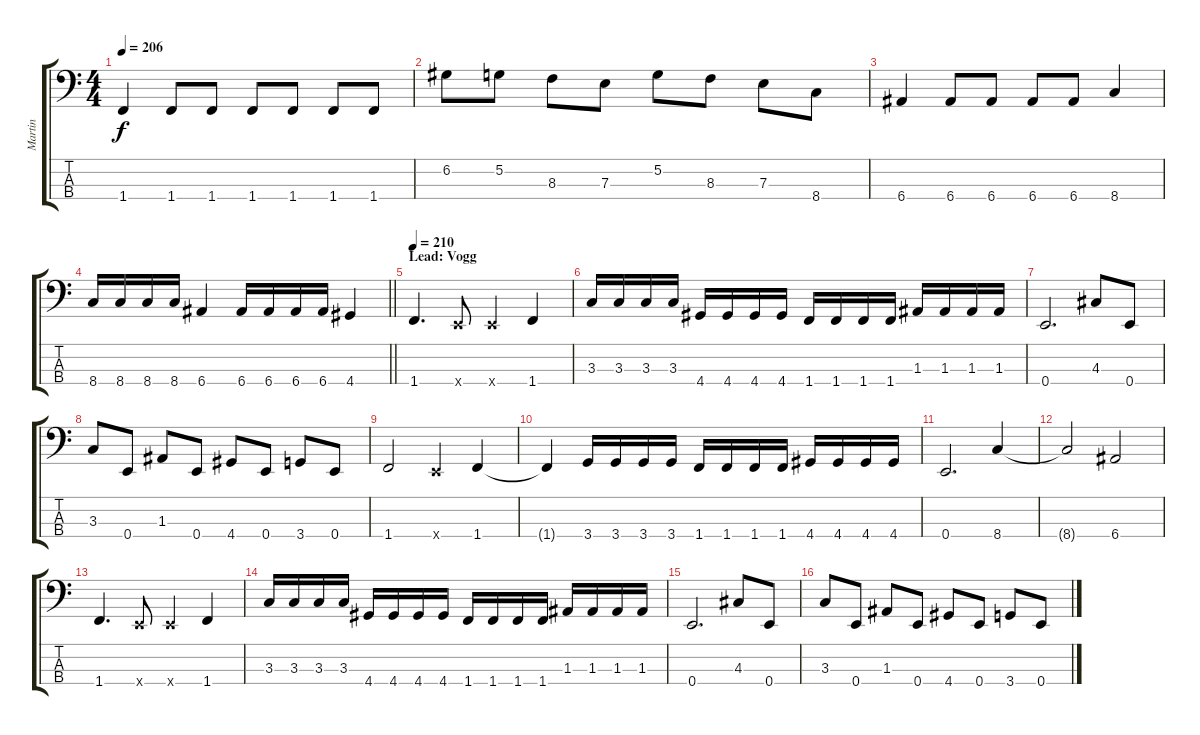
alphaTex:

\track ("Martin" "Martin") {instrument electricbassfinger}
\staff {score tabs}
\tuning (G2 D2 A1 E1) {hide}
\ts (4 4)
\tempo 206
\clef f4
\ks c
1.4.4{dy f} 1.4.8 1.4.8 1.4.8 1.4.8 1.4.8 1.4.8 |
6.2.8 5.2.8 8.3.8 7.3.8 5.2.8 8.3.8 7.3.8 8.4.8 |
6.4.4 6.4.8 6.4.8 6.4.8 6.4.8 8.4.4 |
\barLineRight lightlight
8.4.16 8.4.16 8.4.16 8.4.16 6.4.4 6.4.16 6.4.16 6.4.16 6.4.16 4.4.4 |
\section ("" "Lead: Vogg")
\tempo 210
1.4.4{d} 0.4{x}.8 0.4{x}.4 1.4.4 |
3.3.16 3.3.16 3.3.16 3.3.16 4.4.16 4.4.16 4.4.16 4.4.16 1.4.16 1.4.16 1.4.16 1.4.16 1.3.16 1.3.16 1.3.16 1.3.16 |
0.4.2{d} 4.3.8 0.4.8 |
3.3.8 0.4.8 1.3.8 0.4.8 4.4.8 0.4.8 3.4.8 0.4.8 |
1.4.2 0.4{x}.4 1.4.4 |
1.4{t}.4 3.4.16 3.4.16 3.4.16 3.4.16 1.4.16 1.4.16 1.4.16 1.4.16 4.4.16 4.4.16 4.4.16 4.4.16 |
0.4.2{d} 8.4.4 |
8.4{t}.2 6.4.2 |
1.4.4{d} 0.4{x}.8 0.4{x}.4 1.4.4 |
3.3.16 3.3.16 3.3.16 3.3.16 4.4.16 4.4.16 4.4.16 4.4.16 1.4.16 1.4.16 1.4.16 1.4.16 1.3.16 1.3.16 1.3.16 1.3.16 |
0.4.2{d} 4.3.8 0.4.8 |
3.3.8 0.4.8 1.3.8 0.4.8 4.4.8 0.4.8 3.4.8 0.4.8
